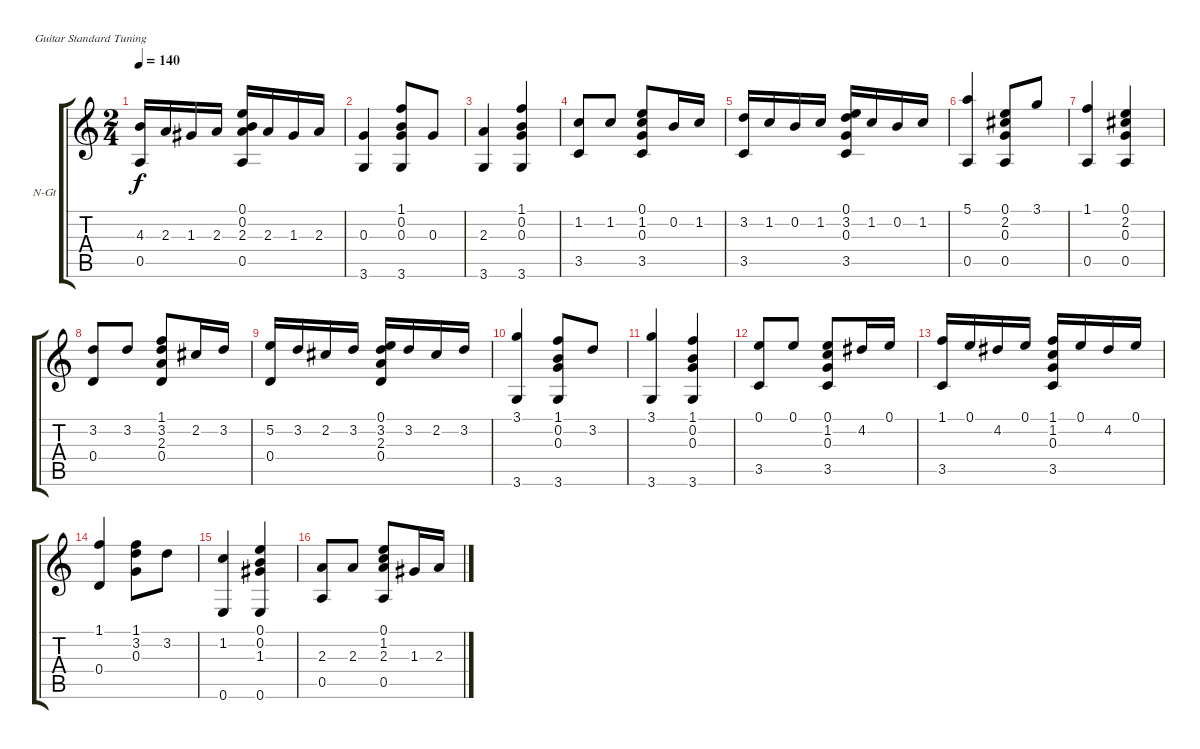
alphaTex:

\bracketExtendMode groupsimilarinstruments
\firstSystemTrackNameOrientation horizontal
\otherSystemsTrackNameOrientation horizontal
\track ("Guitar Solo" "N-Gt") {instrument acousticguitarnylon}
\staff {score tabs}
\tuning (E4 B3 G3 D3 A2 E2)
\ts (2 4)
\tempo 140
\clef g2
\ks c
(4.3 0.5).16{dy f} 2.3.16 1.3.16 2.3.16 (0.1 0.2 2.3 0.5).16 2.3.16 1.3.16 2.3.16 |
(0.3 3.6).4 (1.1 0.2 0.3 3.6).8 0.3.8 |
(2.3 3.6).4 (1.1 0.2 0.3 3.6).4 |
(1.2 3.5).8 1.2.8 (0.1 1.2 0.3 3.5).8 0.2.16 1.2.16 |
(3.2 3.5).16 1.2.16 0.2.16 1.2.16 (0.1 3.2 0.3 3.5).16 1.2.16 0.2.16 1.2.16 |
(5.1 0.5).4 (0.1 2.2 0.3 0.5).8 3.1.8 |
(1.1 0.5).4 (0.1 2.2 0.3 0.5).4 |
(3.2 0.4).8 3.2.8 (1.1 3.2 2.3 0.4).8 2.2.16 3.2.16 |
(5.2 0.4).16 3.2.16 2.2.16 3.2.16 (0.1 3.2 2.3 0.4).16 3.2.16 2.2.16 3.2.16 |
(3.1 3.6).4 (1.1 0.2 0.3 3.6).8 3.2.8 |
(3.1 3.6).4 (1.1 0.2 0.3 3.6).4 |
(0.1 3.5).8 0.1.8 (0.1 1.2 0.3 3.5).8 4.2.16 0.1.16 |
(1.1 3.5).16 0.1.16 4.2.16 0.1.16 (1.1 1.2 0.3 3.5).16 0.1.16 4.2.16 0.1.16 |
(1.1 0.4).4 (1.1 3.2 0.3).8 3.2.8 |
(1.2 0.6).4 (0.1 0.2 1.3 0.6).4 |
(2.3 0.5).8 2.3.8 (0.1 1.2 2.3 0.5).8 1.3.16 2.3.16
